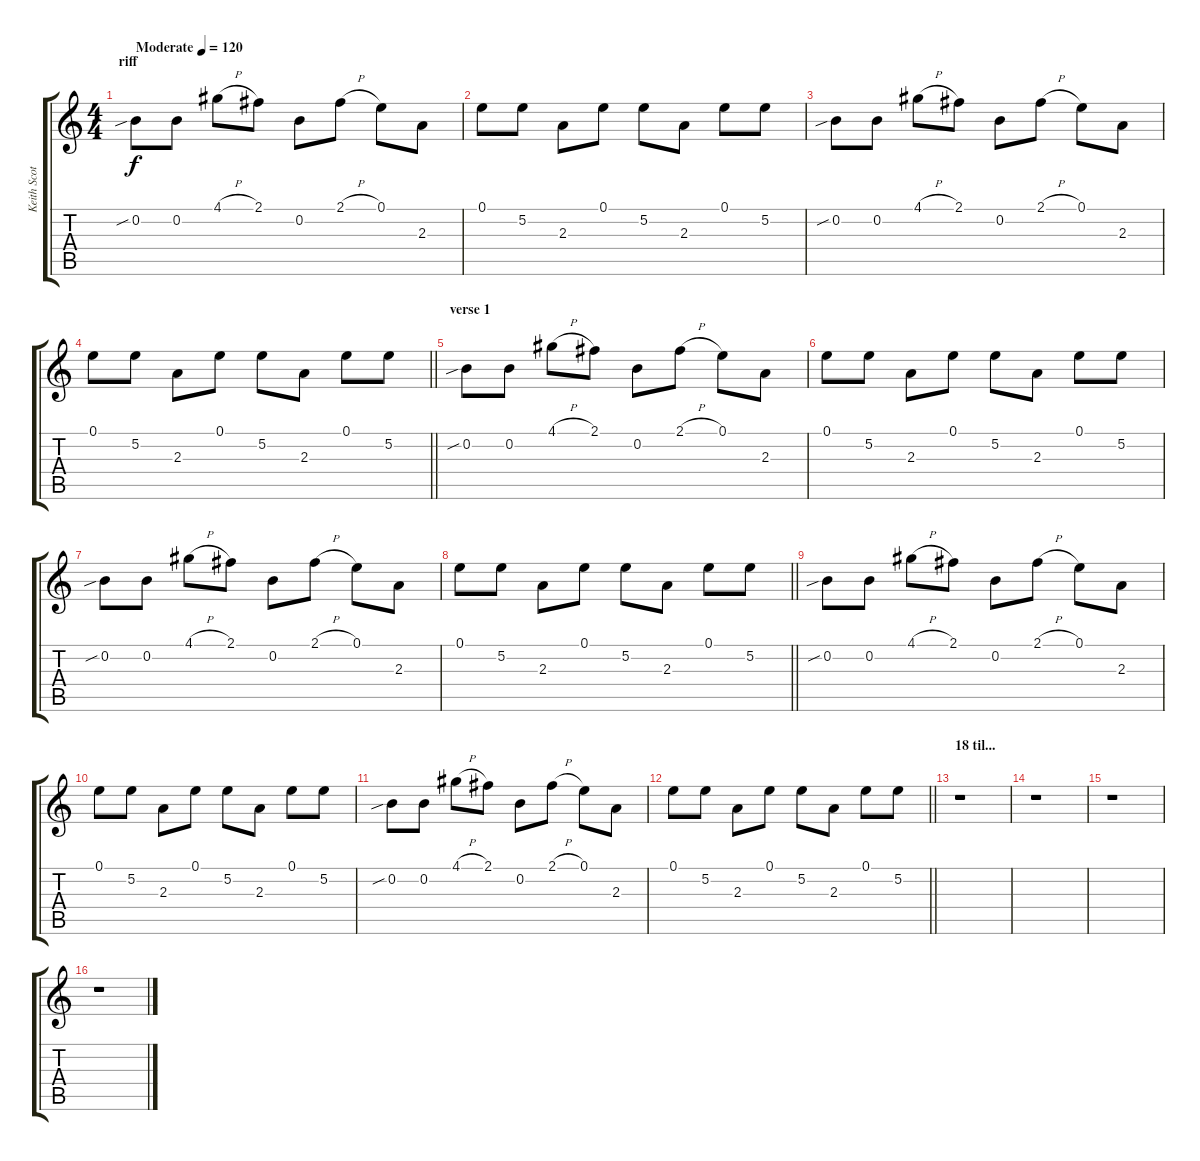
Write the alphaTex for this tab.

\track ("Keith Scott" "Keith Scot") {instrument overdrivenguitar}
\staff {score tabs}
\tuning (E4 B3 G3 D3 A2 E2) {hide}
\ts (4 4)
\section ("" "riff")
\tempo (120 "Moderate")
\clef g2
\ks c
0.2{sib}.8{dy f instrument overdrivenguitar} 0.2.8 4.1{h}.8 2.1.8 0.2.8 2.1{h}.8 0.1.8 2.3.8 |
0.1.8 5.2.8 2.3.8 0.1.8 5.2.8 2.3.8 0.1.8 5.2.8 |
0.2{sib}.8 0.2.8 4.1{h}.8 2.1.8 0.2.8 2.1{h}.8 0.1.8 2.3.8 |
\barLineRight lightlight
0.1.8 5.2.8 2.3.8 0.1.8 5.2.8 2.3.8 0.1.8 5.2.8 |
\section ("" "verse 1")
0.2{sib}.8 0.2.8 4.1{h}.8 2.1.8 0.2.8 2.1{h}.8 0.1.8 2.3.8 |
0.1.8 5.2.8 2.3.8 0.1.8 5.2.8 2.3.8 0.1.8 5.2.8 |
0.2{sib}.8 0.2.8 4.1{h}.8 2.1.8 0.2.8 2.1{h}.8 0.1.8 2.3.8 |
\barLineRight lightlight
0.1.8 5.2.8 2.3.8 0.1.8 5.2.8 2.3.8 0.1.8 5.2.8 |
0.2{sib}.8 0.2.8 4.1{h}.8 2.1.8 0.2.8 2.1{h}.8 0.1.8 2.3.8 |
0.1.8 5.2.8 2.3.8 0.1.8 5.2.8 2.3.8 0.1.8 5.2.8 |
0.2{sib}.8 0.2.8 4.1{h}.8 2.1.8 0.2.8 2.1{h}.8 0.1.8 2.3.8 |
\barLineRight lightlight
0.1.8 5.2.8 2.3.8 0.1.8 5.2.8 2.3.8 0.1.8 5.2.8 |
\section ("" "18 til...")
r.1 |
r.1 |
r.1 |
r.1
